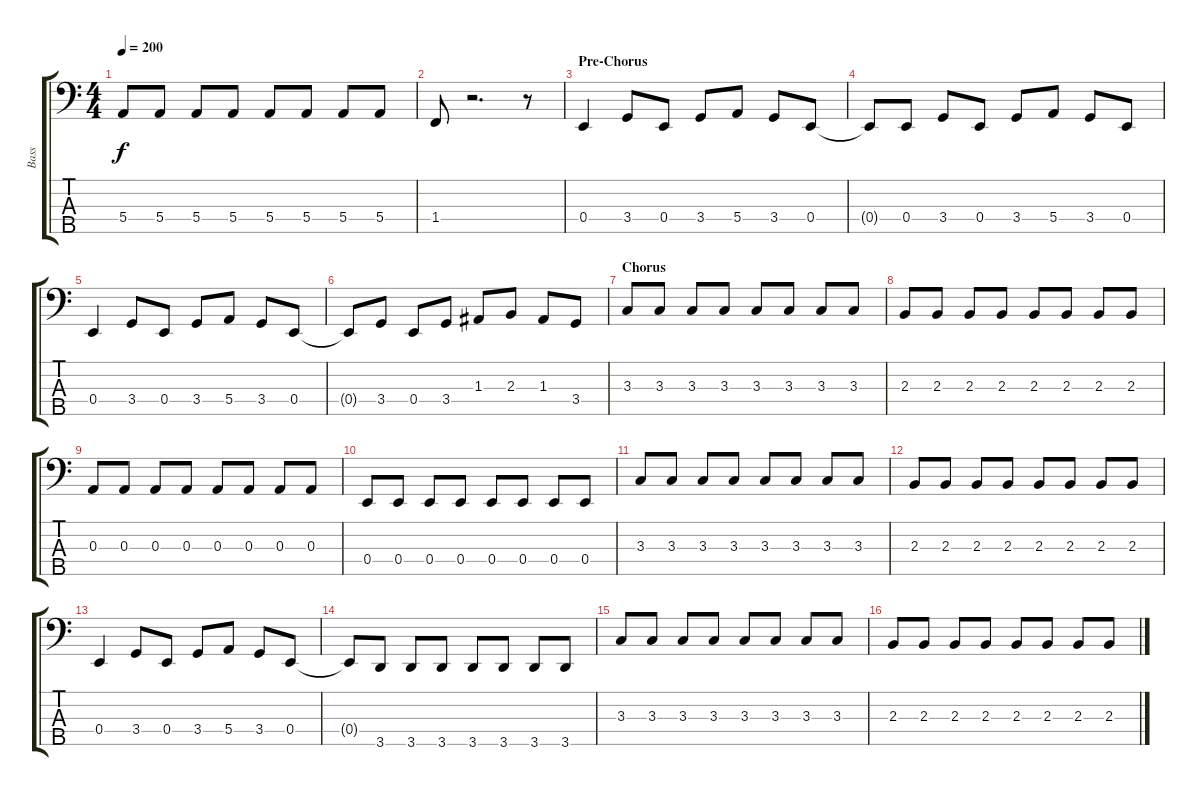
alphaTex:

\track ("Bass" "Bass") {instrument electricbasspick}
\staff {score tabs}
\tuning (G2 D2 A1 E1 B0) {hide}
\ts (4 4)
\tempo 200
\clef f4
\ks c
5.4.8{dy f} 5.4.8 5.4.8 5.4.8 5.4.8 5.4.8 5.4.8 5.4.8 |
1.4.8 r.2{d} r.8 |
\section ("" "Pre-Chorus")
0.4.4 3.4.8 0.4.8 3.4.8 5.4.8 3.4.8 0.4.8 |
0.4{t}.8 0.4.8 3.4.8 0.4.8 3.4.8 5.4.8 3.4.8 0.4.8 |
0.4.4 3.4.8 0.4.8 3.4.8 5.4.8 3.4.8 0.4.8 |
0.4{t}.8 3.4.8 0.4.8 3.4.8 1.3.8 2.3.8 1.3.8 3.4.8 |
\section ("" "Chorus")
3.3.8 3.3.8 3.3.8 3.3.8 3.3.8 3.3.8 3.3.8 3.3.8 |
2.3.8 2.3.8 2.3.8 2.3.8 2.3.8 2.3.8 2.3.8 2.3.8 |
0.3.8 0.3.8 0.3.8 0.3.8 0.3.8 0.3.8 0.3.8 0.3.8 |
0.4.8 0.4.8 0.4.8 0.4.8 0.4.8 0.4.8 0.4.8 0.4.8 |
3.3.8 3.3.8 3.3.8 3.3.8 3.3.8 3.3.8 3.3.8 3.3.8 |
2.3.8 2.3.8 2.3.8 2.3.8 2.3.8 2.3.8 2.3.8 2.3.8 |
0.4.4 3.4.8 0.4.8 3.4.8 5.4.8 3.4.8 0.4.8 |
0.4{t}.8 3.5.8 3.5.8 3.5.8 3.5.8 3.5.8 3.5.8 3.5.8 |
3.3.8 3.3.8 3.3.8 3.3.8 3.3.8 3.3.8 3.3.8 3.3.8 |
2.3.8 2.3.8 2.3.8 2.3.8 2.3.8 2.3.8 2.3.8 2.3.8
